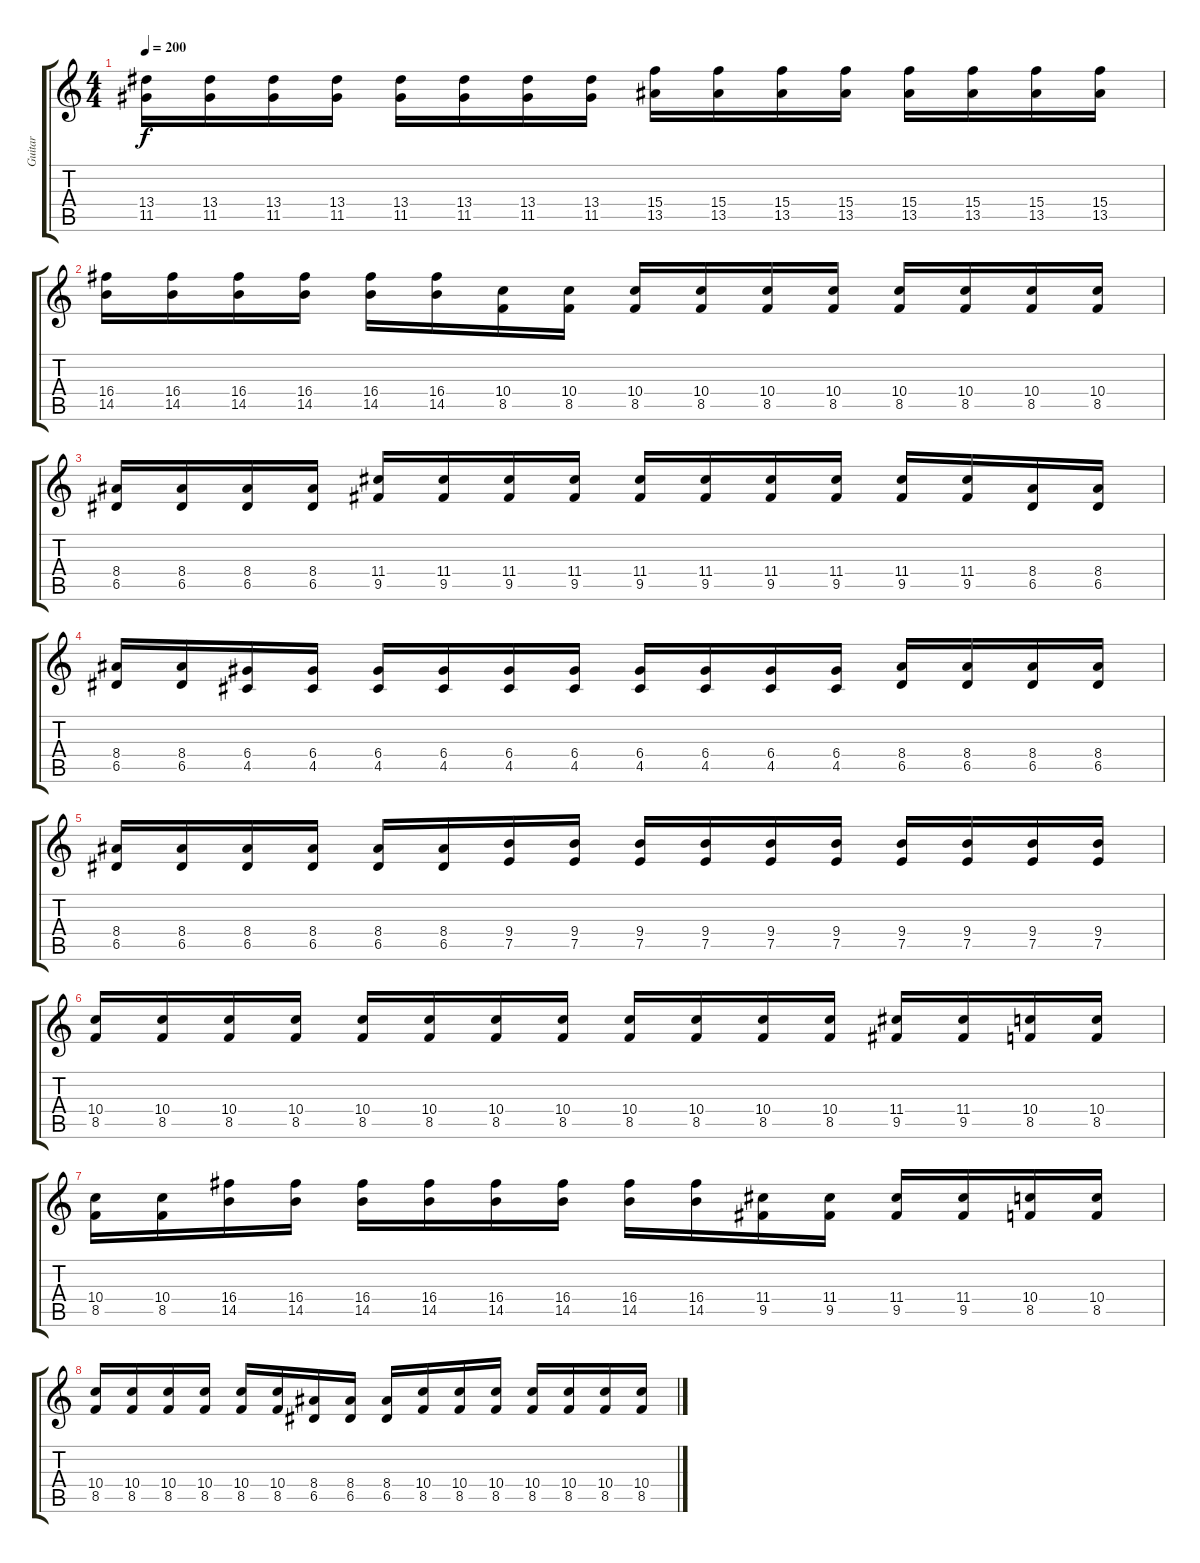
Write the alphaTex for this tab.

\track ("Guitar" "Guitar") {instrument distortionguitar}
\staff {score tabs}
\tuning (E4 B3 G3 D3 A2 E2) {hide}
\ts (4 4)
\tempo 200
\clef g2
\ks c
(13.4 11.5).16{dy f} (13.4 11.5).16 (13.4 11.5).16 (13.4 11.5).16 (13.4 11.5).16 (13.4 11.5).16 (13.4 11.5).16 (13.4 11.5).16 (15.4 13.5).16 (15.4 13.5).16 (15.4 13.5).16 (15.4 13.5).16 (15.4 13.5).16 (15.4 13.5).16 (15.4 13.5).16 (15.4 13.5).16 |
(16.4 14.5).16 (16.4 14.5).16 (16.4 14.5).16 (16.4 14.5).16 (16.4 14.5).16 (16.4 14.5).16 (10.4 8.5).16 (10.4 8.5).16 (10.4 8.5).16 (10.4 8.5).16 (10.4 8.5).16 (10.4 8.5).16 (10.4 8.5).16 (10.4 8.5).16 (10.4 8.5).16 (10.4 8.5).16 |
(8.4 6.5).16 (8.4 6.5).16 (8.4 6.5).16 (8.4 6.5).16 (11.4 9.5).16 (11.4 9.5).16 (11.4 9.5).16 (11.4 9.5).16 (11.4 9.5).16 (11.4 9.5).16 (11.4 9.5).16 (11.4 9.5).16 (11.4 9.5).16 (11.4 9.5).16 (8.4 6.5).16 (8.4 6.5).16 |
(8.4 6.5).16 (8.4 6.5).16 (6.4 4.5).16 (6.4 4.5).16 (6.4 4.5).16 (6.4 4.5).16 (6.4 4.5).16 (6.4 4.5).16 (6.4 4.5).16 (6.4 4.5).16 (6.4 4.5).16 (6.4 4.5).16 (8.4 6.5).16 (8.4 6.5).16 (8.4 6.5).16 (8.4 6.5).16 |
(8.4 6.5).16 (8.4 6.5).16 (8.4 6.5).16 (8.4 6.5).16 (8.4 6.5).16 (8.4 6.5).16 (9.4 7.5).16 (9.4 7.5).16 (9.4 7.5).16 (9.4 7.5).16 (9.4 7.5).16 (9.4 7.5).16 (9.4 7.5).16 (9.4 7.5).16 (9.4 7.5).16 (9.4 7.5).16 |
(10.4 8.5).16 (10.4 8.5).16 (10.4 8.5).16 (10.4 8.5).16 (10.4 8.5).16 (10.4 8.5).16 (10.4 8.5).16 (10.4 8.5).16 (10.4 8.5).16 (10.4 8.5).16 (10.4 8.5).16 (10.4 8.5).16 (11.4 9.5).16 (11.4 9.5).16 (10.4 8.5).16 (10.4 8.5).16 |
(10.4 8.5).16 (10.4 8.5).16 (16.4 14.5).16 (16.4 14.5).16 (16.4 14.5).16 (16.4 14.5).16 (16.4 14.5).16 (16.4 14.5).16 (16.4 14.5).16 (16.4 14.5).16 (11.4 9.5).16 (11.4 9.5).16 (11.4 9.5).16 (11.4 9.5).16 (10.4 8.5).16 (10.4 8.5).16 |
(10.4 8.5).16 (10.4 8.5).16 (10.4 8.5).16 (10.4 8.5).16 (10.4 8.5).16 (10.4 8.5).16 (8.4 6.5).16 (8.4 6.5).16 (8.4 6.5).16 (10.4 8.5).16 (10.4 8.5).16 (10.4 8.5).16 (10.4 8.5).16 (10.4 8.5).16 (10.4 8.5).16 (10.4 8.5).16
